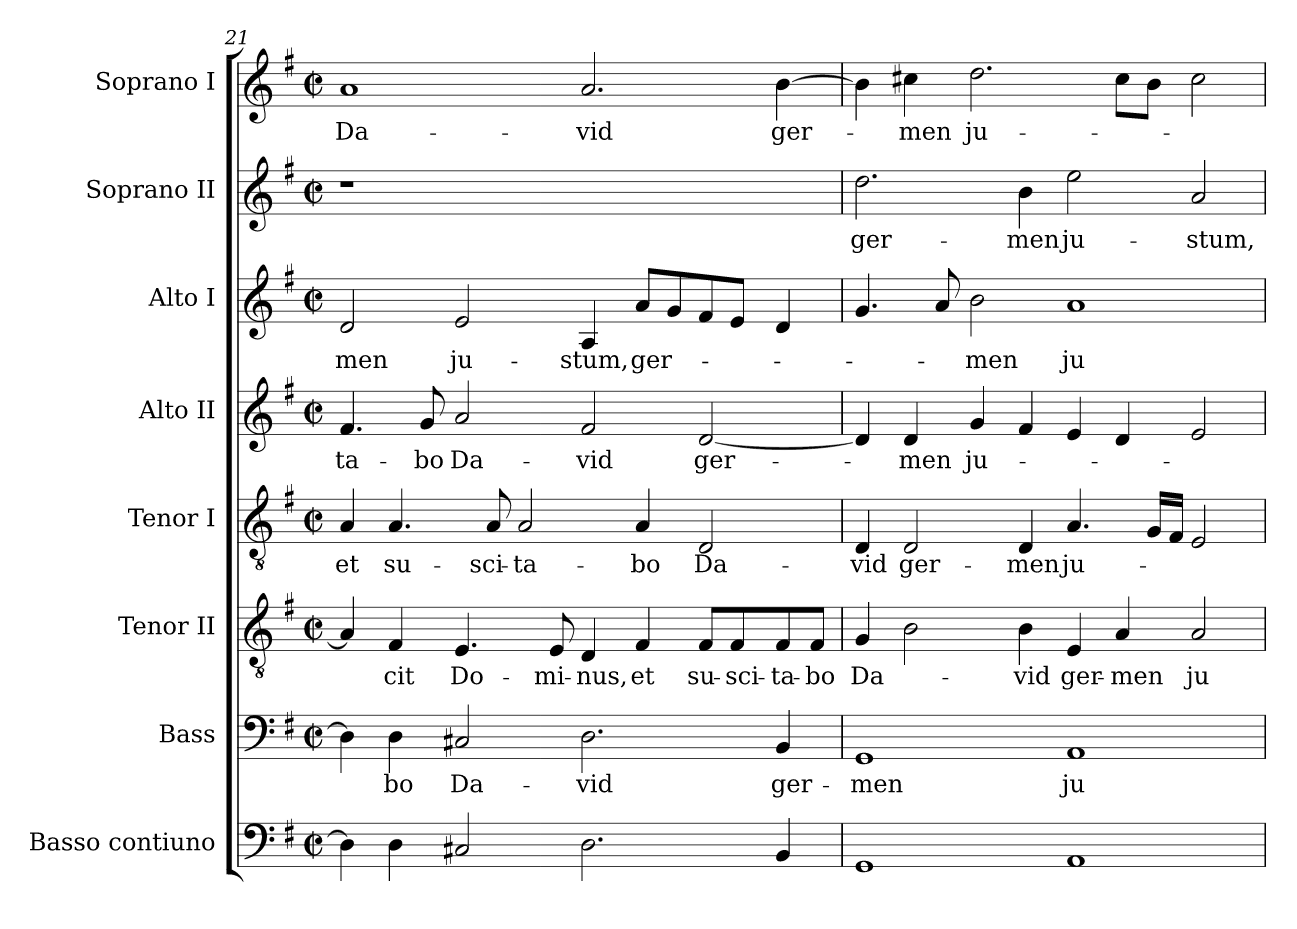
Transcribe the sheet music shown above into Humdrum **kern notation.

**kern	**kern	**text	**kern	**text	**kern	**text	**kern	**text	**kern	**text	**kern	**text	**kern	**text
*part8	*part7	*part7	*part6	*part6	*part5	*part5	*part4	*part4	*part3	*part3	*part2	*part2	*part1	*part1
*staff8	*staff7	*staff7	*staff6	*staff6	*staff5	*staff5	*staff4	*staff4	*staff3	*staff3	*staff2	*staff2	*staff1	*staff1
*I"Basso contiuno	*I"Bass	*	*I"Tenor II	*	*I"Tenor I	*	*I"Alto II	*	*I"Alto I	*	*I"Soprano II	*	*I"Soprano I	*
*	*I'B	*	*	*	*I'T	*	*	*	*I'A	*	*	*	*	*
!!LO:LB:g=z
*clefF4	*clefF4	*	*clefGv2	*	*clefGv2	*	*clefG2	*	*clefG2	*	*clefG2	*	*clefG2	*
*k[f#]	*k[f#]	*	*k[f#]	*	*k[f#]	*	*k[f#]	*	*k[f#]	*	*k[f#]	*	*k[f#]	*
*G:	*G:	*	*G:	*	*G:	*	*G:	*	*G:	*	*G:	*	*G:	*
*M2/2	*M2/2	*	*M2/2	*	*M2/2	*	*M2/2	*	*M2/2	*	*M2/2	*	*M2/2	*
*met(c|)	*met(c|)	*	*met(c|)	*	*met(c|)	*	*met(c|)	*	*met(c|)	*	*met(c|)	*	*met(c|)	*
=21	=21	=21	=21	=21	=21	=21	=21	=21	=21	=21	=21	=21	=21	=21
!	!	!	!	!	!	!LO:LY:b:color=#000000	!	!	!	!	!	!	!	!
!	!	!	!	!	!	!	!	!LO:LY:b:color=#000000	!	!	!	!	!	!
!	!	!	!	!	!	!	!	!	!	!LO:LY:b:color=#000000	!LO:N:vis=1	!	!	!
!	!	!	!	!	!	!	!	!	!	!	!	!	!	!LO:LY:b:color=#000000
4Di\]	4Di\]	.	4Ai/]	.	4Ai/	et	4.f#i/	-ta-	2di/	-men	1r	.	1ai	Da-
!	!	!LO:LY:b:color=#000000	!	!	!	!	!	!	!	!	!	!	!	!
!	!	!	!	!LO:LY:b:color=#000000	!	!	!	!	!	!	!	!	!	!
!	!	!	!	!	!	!LO:LY:b:color=#000000	!	!	!	!	!	!	!	!
4Di\	4Di\	-bo	4F#i/	-cit	4.Ai/	su-	.	.	.	.	.	.	.	.
!	!	!	!	!	!	!	!	!LO:LY:b:color=#000000	!	!	!	!	!	!
.	.	.	.	.	.	.	8gi/	-bo	.	.	.	.	.	.
!	!	!LO:LY:b:color=#000000	!	!	!	!	!	!	!	!	!	!	!	!
!	!	!	!	!LO:LY:b:color=#000000	!	!	!	!	!	!	!	!	!	!
!	!	!	!	!	!	!	!	!LO:LY:b:color=#000000	!	!	!	!	!	!
!	!	!	!	!	!	!	!	!	!	!LO:LY:b:color=#000000	!	!	!	!
2C#Xi/	2C#Xi/	Da-	4.Ei/	Do-	.	.	2ai/	Da-	2ei/	ju-	.	.	.	.
!	!	!	!	!	!	!LO:LY:b:color=#000000	!	!	!	!	!	!	!	!
.	.	.	.	.	8Ai/	-sci-	.	.	.	.	.	.	.	.
!	!	!	!	!	!	!LO:LY:b:color=#000000	!	!	!	!	!	!	!	!
.	.	.	.	.	2Ai/	-ta-	.	.	.	.	.	.	.	.
!	!	!	!	!LO:LY:b:color=#000000	!	!	!	!	!	!	!	!	!	!
.	.	.	8Ei/	-mi-	.	.	.	.	.	.	.	.	.	.
!	!	!LO:LY:b:color=#000000	!	!	!	!	!	!	!	!	!	!	!	!
!	!	!	!	!LO:LY:b:color=#000000	!	!	!	!	!	!	!	!	!	!
!	!	!	!	!	!	!	!	!LO:LY:b:color=#000000	!	!	!	!	!	!
!	!	!	!	!	!	!	!	!	!	!LO:LY:b:color=#000000	!	!	!	!
!	!	!	!	!	!	!	!	!	!	!	!	!	!	!LO:LY:b:color=#000000
2.Di\	2.Di\	-vid	4Di/	-nus,	.	.	2f#i/	-vid	4Ai/	-stum,	1ryy	.	2.ai/	-vid
!	!	!	!	!LO:LY:b:color=#000000	!	!	!	!	!	!	!	!	!	!
!	!	!	!	!	!	!LO:LY:b:color=#000000	!	!	!	!	!	!	!	!
!	!	!	!	!	!	!	!	!	!	!LO:LY:b:color=#000000	!	!	!	!
.	.	.	4F#i/	et	4Ai/	-bo	.	.	8ai/L	ger-	.	.	.	.
.	.	.	.	.	.	.	.	.	8gi/	.	.	.	.	.
!	!	!	!	!LO:LY:b:color=#000000	!	!	!	!	!	!	!	!	!	!
!	!	!	!	!	!	!LO:LY:b:color=#000000	!	!	!	!	!	!	!	!
!	!	!	!	!	!	!	!	!LO:LY:b:color=#000000	!	!	!	!	!	!
.	.	.	8F#i/L	su-	2Di/	Da-	[<2di/	ger-	8f#i/	.	.	.	.	.
!	!	!	!	!LO:LY:b:color=#000000	!	!	!	!	!	!	!	!	!	!
.	.	.	8F#i/	-sci-	.	.	.	.	8ei/J	.	.	.	.	.
!	!	!LO:LY:b:color=#000000	!	!	!	!	!	!	!	!	!	!	!	!
!	!	!	!	!LO:LY:b:color=#000000	!	!	!	!	!	!	!	!	!	!
!	!	!	!	!	!	!	!	!	!	!	!	!	!	!LO:LY:b:color=#000000
4BBi/	4BBi/	ger-	8F#i/	-ta-	.	.	.	.	4di/	.	.	.	[>4bi\	ger-
!	!	!	!	!LO:LY:b:color=#000000	!	!	!	!	!	!	!	!	!	!
.	.	.	8F#i/J	-bo	.	.	.	.	.	.	.	.	.	.
=22	=22	=22	=22	=22	=22	=22	=22	=22	=22	=22	=22	=22	=22	=22
!	!	!LO:LY:b:color=#000000	!	!	!	!	!	!	!	!	!	!	!	!
!	!	!	!	!LO:LY:b:color=#000000	!	!	!	!	!	!	!	!	!	!
!	!	!	!	!	!	!LO:LY:b:color=#000000	!	!	!	!	!	!	!	!
!	!	!	!	!	!	!	!	!	!	!	!	!LO:LY:b:color=#000000	!	!
1GGi	1GGi	-men	4Gi/	Da-	4Di/	-vid	4di/]	.	4.gi/	.	2.ddi\	ger-	4bi\]	.
!	!	!	!	!	!	!LO:LY:b:color=#000000	!	!	!	!	!	!	!	!
!	!	!	!	!	!	!	!	!LO:LY:b:color=#000000	!	!	!	!	!	!
!	!	!	!	!	!	!	!	!	!	!	!	!	!	!LO:LY:b:color=#000000
.	.	.	2Bi\	.	2Di/	ger-	4di/	-men	.	.	.	.	4cc#Xi\	-men
.	.	.	.	.	.	.	.	.	8ai/	.	.	.	.	.
!	!	!	!	!	!	!	!	!LO:LY:b:color=#000000	!	!	!	!	!	!
!	!	!	!	!	!	!	!	!	!	!LO:LY:b:color=#000000	!	!	!	!
!	!	!	!	!	!	!	!	!	!	!	!	!	!	!LO:LY:b:color=#000000
.	.	.	.	.	.	.	4gi/	ju-	2bi\	-men	.	.	2.ddi\	ju-
!	!	!	!	!LO:LY:b:color=#000000	!	!	!	!	!	!	!	!	!	!
!	!	!	!	!	!	!LO:LY:b:color=#000000	!	!	!	!	!	!	!	!
!	!	!	!	!	!	!	!	!	!	!	!	!LO:LY:b:color=#000000	!	!
.	.	.	4Bi\	-vid	4Di/	-men	4f#i/	.	.	.	4bi\	-men	.	.
!	!	!LO:LY:b:color=#000000	!	!	!	!	!	!	!	!	!	!	!	!
!	!	!	!	!LO:LY:b:color=#000000	!	!	!	!	!	!	!	!	!	!
!	!	!	!	!	!	!LO:LY:b:color=#000000	!	!	!	!	!	!	!	!
!	!	!	!	!	!	!	!	!	!	!LO:LY:b:color=#000000	!	!	!	!
!	!	!	!	!	!	!	!	!	!	!	!	!LO:LY:b:color=#000000	!	!
1AAi	1AAi	ju-	4Ei/	ger-	4.Ai/	ju-	4ei/	.	1ai	ju-	2eei\	ju-	.	.
!	!	!	!	!LO:LY:b:color=#000000	!	!	!	!	!	!	!	!	!	!
.	.	.	4Ai/	-men	.	.	4di/	.	.	.	.	.	8cc#i\L	.
.	.	.	.	.	16Gi/LL	.	.	.	.	.	.	.	8bi\J	.
.	.	.	.	.	16F#i/JJ	.	.	.	.	.	.	.	.	.
!	!	!	!	!LO:LY:b:color=#000000	!	!	!	!	!	!	!	!	!	!
!	!	!	!	!	!	!	!	!	!	!	!	!LO:LY:b:color=#000000	!	!
.	.	.	2Ai/	ju-	2Ei/	.	2ei/	.	.	.	2ai/	-stum,	2cc#i\	.
=	=	=	=	=	=	=	=	=	=	=	=	=	=	=
*-	*-	*-	*-	*-	*-	*-	*-	*-	*-	*-	*-	*-	*-	*-
